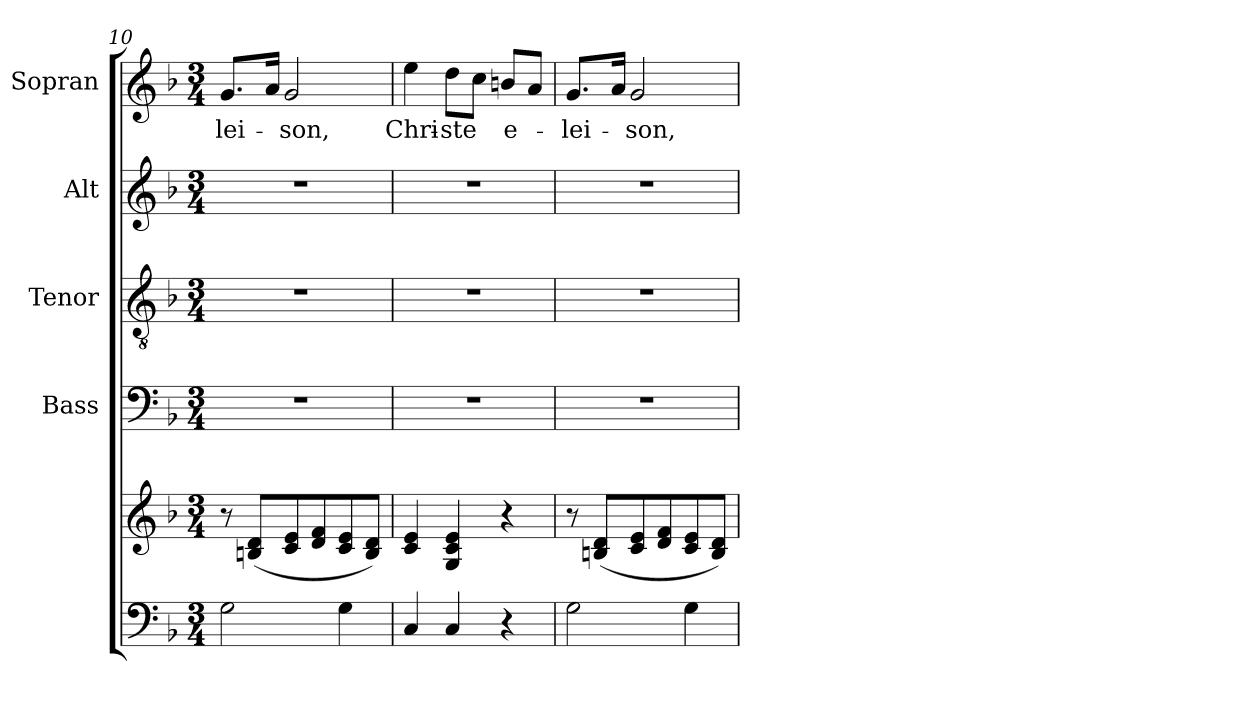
**kern	**kern	**kern	**kern	**kern	**kern	**text
*part5	*part5	*part4	*part3	*part2	*part1	*part1
*staff6	*staff5	*staff4	*staff3	*staff2	*staff1	*staff1
*	*	*I"Bass	*I"Tenor	*I"Alt	*I"Sopran	*
*	*	*I'B.	*I'T.	*I'A.	*I'S.	*
*clefF4	*clefG2	*clefF4	*clefGv2	*clefG2	*clefG2	*
*k[b-]	*k[b-]	*k[b-]	*k[b-]	*k[b-]	*k[b-]	*
*F:	*F:	*F:	*F:	*F:	*F:	*
*M3/4	*M3/4	*M3/4	*M3/4	*M3/4	*M3/4	*
=10	=10	=10	=10	=10	=10	=10
!	!	!	!	!	!	!LO:LY:b
2G\	8r	2.r	2.r	2.r	8.g/L	-lei-
.	(<8Bn/ 8d/L	.	.	.	.	.
.	.	.	.	.	16a/Jk	.
!	!	!	!	!	!	!LO:LY:b
.	8c/ 8e/	.	.	.	2g/	-son,
.	8d/ 8f/	.	.	.	.	.
4G\	8c/ 8e/	.	.	.	.	.
.	8B/ 8d/J)	.	.	.	.	.
!!LO:PB:g=z
=11	=11	=11	=11	=11	=11	=11
!	!	!	!	!	!	!LO:LY:b
4C/	4c/ 4e/	2.r	2.r	2.r	4ee\	Chri-
!	!	!	!	!	!	!LO:LY:b
4C/	4G/ 4c/ 4e/	.	.	.	8dd\L	-ste
.	.	.	.	.	8cc\J	.
!	!	!	!	!	!	!LO:LY:b
4r	4r	.	.	.	8bn/L	e-
.	.	.	.	.	8a/J	.
=12	=12	=12	=12	=12	=12	=12
!	!	!	!	!	!	!LO:LY:b
2G\	8r	2.r	2.r	2.r	8.g/L	-lei-
.	(<8Bn/ 8d/L	.	.	.	.	.
.	.	.	.	.	16a/Jk	.
!	!	!	!	!	!	!LO:LY:b
.	8c/ 8e/	.	.	.	2g/	-son,
.	8d/ 8f/	.	.	.	.	.
4G\	8c/ 8e/	.	.	.	.	.
.	8B/ 8d/J)	.	.	.	.	.
=	=	=	=	=	=	=
*-	*-	*-	*-	*-	*-	*-
